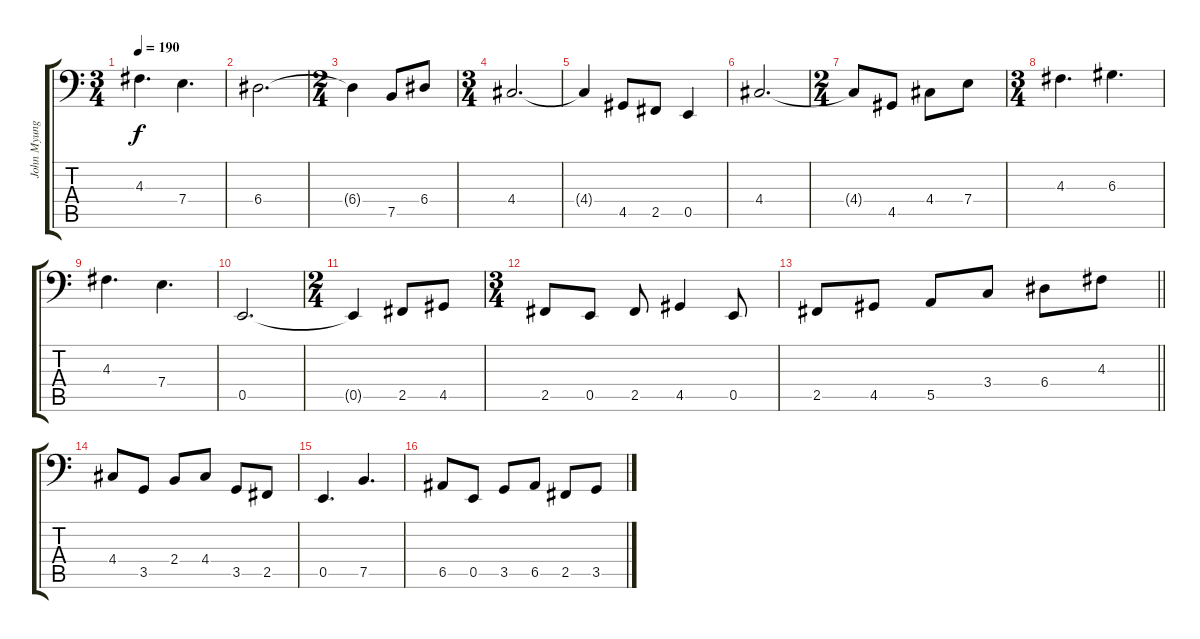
\track ("John Myung - Bass" "John Myung") {instrument electricbassfinger}
\staff {score tabs}
\tuning (C3 G2 D2 A1 E1 B0) {hide}
\ts (3 4)
\tempo 190
\clef f4
\ks c
4.3.4{d dy f} 7.4.4{d} |
6.4.2{d} |
\ts (2 4)
6.4{t}.4 7.5.8 6.4.8 |
\ts (3 4)
4.4.2{d} |
4.4{t}.4 4.5.8 2.5.8 0.5.4 |
4.4.2{d} |
\ts (2 4)
4.4{t}.8 4.5.8 4.4.8 7.4.8 |
\ts (3 4)
4.3.4{d} 6.3.4{d} |
4.3.4{d} 7.4.4{d} |
0.5.2{d} |
\ts (2 4)
0.5{t}.4 2.5.8 4.5.8 |
\ts (3 4)
2.5.8 0.5.8 2.5.8 4.5.4 0.5.8 |
\barLineRight lightlight
2.5.8 4.5.8 5.5.8 3.4.8 6.4.8 4.3.8 |
4.4.8 3.5.8 2.4.8 4.4.8 3.5.8 2.5.8 |
0.5.4{d} 7.5.4{d} |
6.5.8 0.5.8 3.5.8 6.5.8 2.5.8 3.5.8
